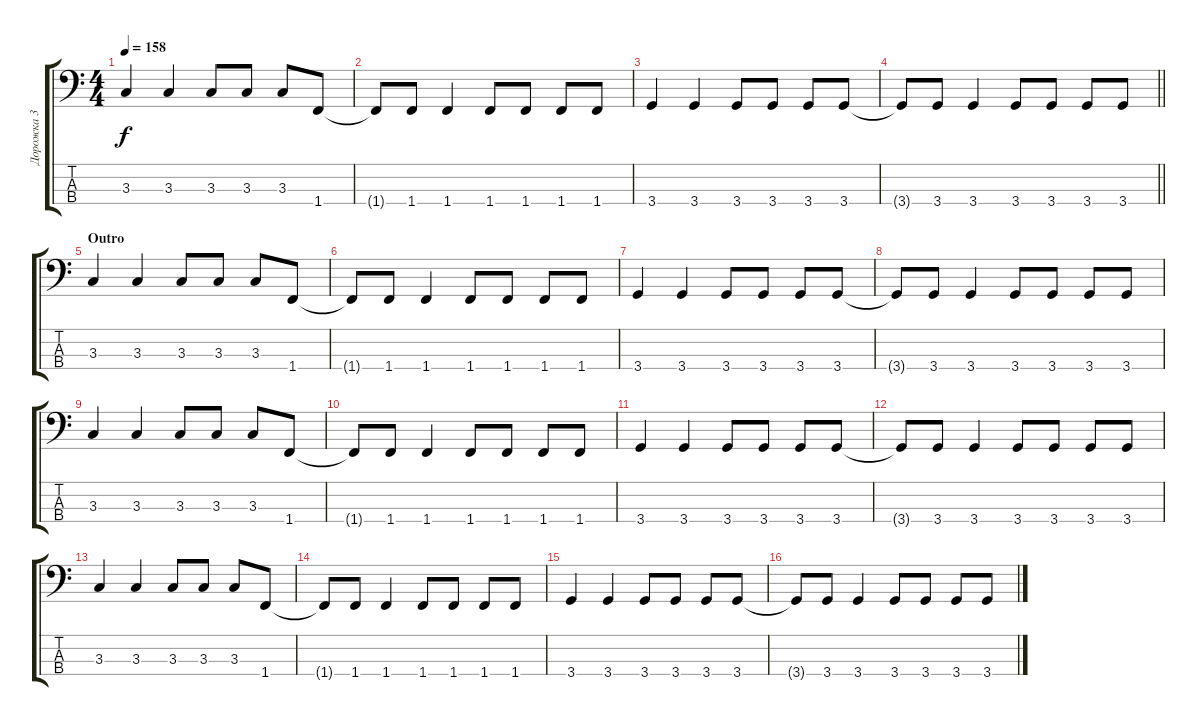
\track ("Дорожка 3" "Дорожка 3") {instrument electricbassfinger}
\staff {score tabs}
\tuning (G2 D2 A1 E1) {hide}
\ts (4 4)
\tempo 158
\clef f4
\ks c
3.3.4{dy f} 3.3.4 3.3.8 3.3.8 3.3.8 1.4.8 |
1.4{t}.8 1.4.8 1.4.4 1.4.8 1.4.8 1.4.8 1.4.8 |
3.4.4 3.4.4 3.4.8 3.4.8 3.4.8 3.4.8 |
\barLineRight lightlight
3.4{t}.8 3.4.8 3.4.4 3.4.8 3.4.8 3.4.8 3.4.8 |
\section ("" "Outro")
3.3.4 3.3.4 3.3.8 3.3.8 3.3.8 1.4.8 |
1.4{t}.8 1.4.8 1.4.4 1.4.8 1.4.8 1.4.8 1.4.8 |
3.4.4 3.4.4 3.4.8 3.4.8 3.4.8 3.4.8 |
3.4{t}.8 3.4.8 3.4.4 3.4.8 3.4.8 3.4.8 3.4.8 |
3.3.4 3.3.4 3.3.8 3.3.8 3.3.8 1.4.8 |
1.4{t}.8 1.4.8 1.4.4 1.4.8 1.4.8 1.4.8 1.4.8 |
3.4.4 3.4.4 3.4.8 3.4.8 3.4.8 3.4.8 |
3.4{t}.8 3.4.8 3.4.4 3.4.8 3.4.8 3.4.8 3.4.8 |
3.3.4 3.3.4 3.3.8 3.3.8 3.3.8 1.4.8 |
1.4{t}.8 1.4.8 1.4.4 1.4.8 1.4.8 1.4.8 1.4.8 |
3.4.4 3.4.4 3.4.8 3.4.8 3.4.8 3.4.8 |
3.4{t}.8 3.4.8 3.4.4 3.4.8 3.4.8 3.4.8 3.4.8
